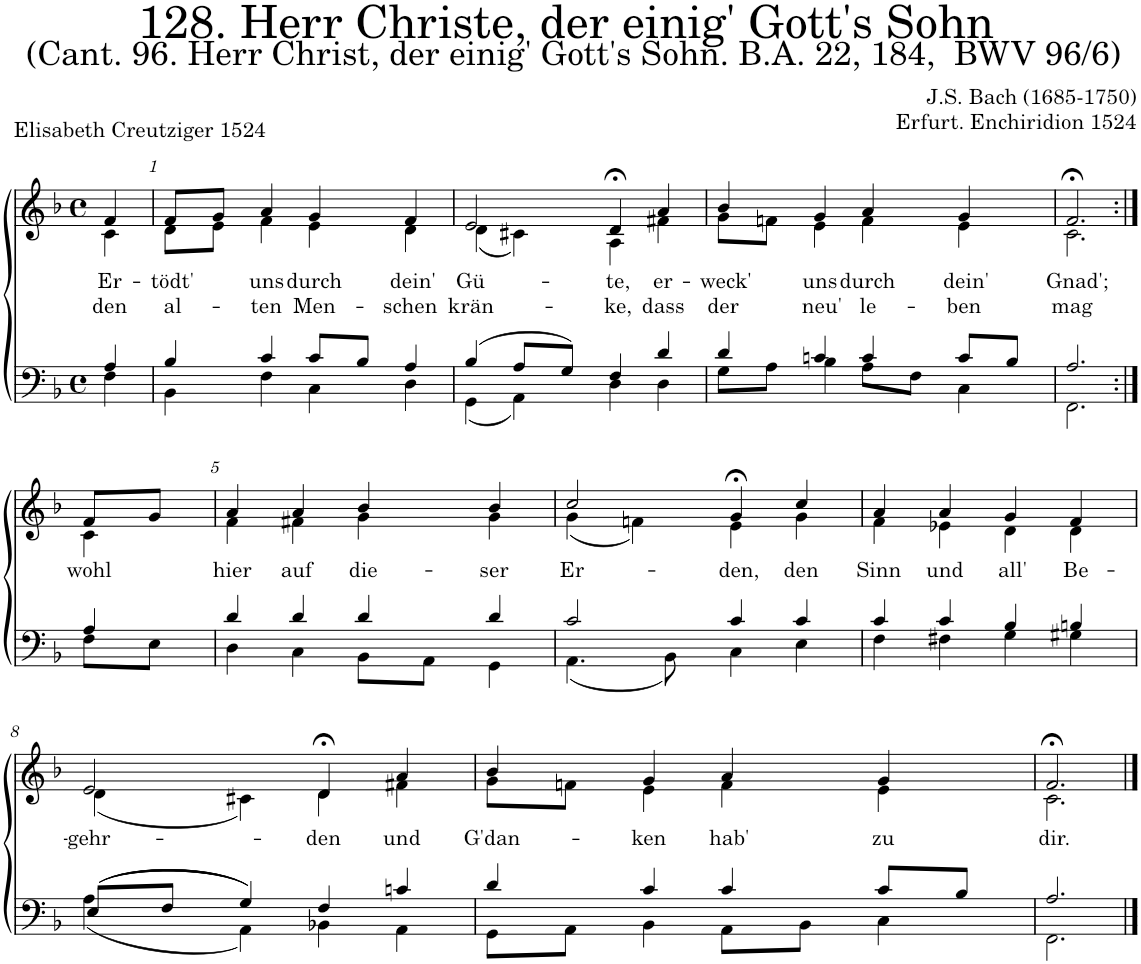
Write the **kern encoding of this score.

**kern	**kern	**text	**text
*part2	*part1	*part1	*part1
*staff2	*staff1	*staff1	*staff1
*I"Tenor/Bass	*I"Soprano/Alto	*	*
*clefF4	*clefG2	*	*
*k[b-]	*k[b-]	*	*
*M4/4	*M4/4	*	*
*met(c)	*met(c)	*	*
=	=	=	=
*^	*	*	*
!	!	!	!LO:LY:b	!LO:LY:b
*	*	*^	*	*
4A/	4F\	4f/	4c\	Er-	den
=1	=1	=1	=1	=1	=1
!	!	!	!	!LO:LY:b	!LO:LY:b
4B-/	4BB-\	8f/L	8d\L	-tödt'	al-
.	.	8g/J	8e\J	.	.
!	!	!	!	!LO:LY:b	!LO:LY:b
4c/	4F\	4a/	4f\	uns	-ten
!	!	!	!	!LO:LY:b	!LO:LY:b
8c/L	4C\	4g;</	4e\	durch	Men-
8B-/J	.	.	.	.	.
!	!	!	!	!LO:LY:b	!LO:LY:b
4A/	4D\	4f/	4d\	dein'	-schen
=2	=2	=2	=2	=2	=2
!	!	!	!	!LO:LY:b	!LO:LY:b
(4B-/	(4GG\	2e/	(4d\	Gü-	krän-
8A/L	4AA\)	.	4c#X\)	.	.
8G/J)	.	.	.	.	.
!	!	!	!	!LO:LY:b	!LO:LY:b
4F/	4D\	4d;<,/	4A\	-te,	-ke,
!	!	!	!	!LO:LY:b	!LO:LY:b
4d/	4D\	4a/	4f#X\	er-	dass
=3	=3	=3	=3	=3	=3
!	!	!	!	!LO:LY:b	!LO:LY:b
4d/	8G\L	4b-;</	8g\L	-weck'	der
.	8A\J	.	8fn\J	.	.
!	!	!	!	!LO:LY:b	!LO:LY:b
4cn/	4B-\	4g/	4e\	uns	neu'
!	!	!	!	!LO:LY:b	!LO:LY:b
4c/	8A\L	4a;</	4f\	durch	le-
.	8F\J	.	.	.	.
!	!	!	!	!LO:LY:b	!LO:LY:b
8c/L	4C\	4g/	4e\	dein'	-ben
8B-/J	.	.	.	.	.
=4	=4	=4	=4	=4	=4
!	!	!	!	!LO:LY:b	!LO:LY:b
2.A/	2.FF\	2.f;<,/	2.c\	Gnad';	mag
!!LO:LB:g=z	!!
=4X1:|!	=4X1:|!	=4X1:|!	=4X1:|!	=4X1:|!	=4X1:|!
!	!	!	!	!LO:LY:b	!
4A/	8F\L	8f/L	4c\	wohl	.
.	8E\J	8g/J	.	.	.
=5	=5	=5	=5	=5	=5
!	!	!	!	!LO:LY:b	!
4d/	4D\	4a/	4f\	hier	.
!	!	!	!	!LO:LY:b	!
4d/	4C\	4a/	4f#X\	auf	.
!	!	!	!	!LO:LY:b	!
4d/	8BB-\L	4b-/	4g\	die-	.
.	8AA\J	.	.	.	.
!	!	!	!	!LO:LY:b	!
4d/	4GG\	4b-/	4g\	-ser	.
=6	=6	=6	=6	=6	=6
!	!	!	!	!LO:LY:b	!
2c/	(4.AA\	2cc/	(4g\	Er-	.
.	.	.	4fn\)	.	.
.	8BB-\)	.	.	.	.
!	!	!	!	!LO:LY:b	!
4c/	4C\	4g;<,/	4e\	-den,	.
!	!	!	!	!LO:LY:b	!
4c/	4E\	4cc/	4g\	den	.
=7	=7	=7	=7	=7	=7
!	!	!	!	!LO:LY:b	!
4c/	4F\	4a/	4f\	Sinn	.
!	!	!	!	!LO:LY:b	!
4c/	4F#X\	4a/	4e-X\	und	.
!	!	!	!	!LO:LY:b	!
4B-/	4G\	4g/	4d\	all'	.
!	!	!	!	!LO:LY:b	!
4Bn/	4G#X\	4f/	4d\	Be-	.
!!LO:LB:g=z	!!
=8	=8	=8	=8	=8	=8
!	!	!	!	!LO:LY:b	!
((8E/L	(4A\	2e/	(4d\	-gehr-	.
8F/J	.	.	.	.	.
4G/))	4AA\)	.	4c#X\)	.	.
!	!	!	!	!LO:LY:b	!
4F/	4BB-X\	4d;<,/	4d\	-den	.
!	!	!	!	!LO:LY:b	!
4cn/	4AA\	4a/	4f#X\	und	.
=9	=9	=9	=9	=9	=9
!	!	!	!	!LO:LY:b	!
4d/	8GG\L	4b-/	8g\L	G'dan-	.
.	8AA\J	.	8fn\J	.	.
!	!	!	!	!LO:LY:b	!
4c/	4BB-\	4g/	4e\	-ken	.
!	!	!	!	!LO:LY:b	!
4c/	8AA\L	4a/	4f\	hab'	.
.	8BB-\J	.	.	.	.
!	!	!	!	!LO:LY:b	!
8c/L	4C\	4g/	4e\	zu	.
8B-/J	.	.	.	.	.
=10	=10	=10	=10	=10	=10
!	!	!	!	!LO:LY:b	!
2.A/	2.FF\	2.f;</	2.c\	dir.	.
*v	*v	*	*	*	*
*	*v	*v	*	*
==	==	==	==
*-	*-	*-	*-
